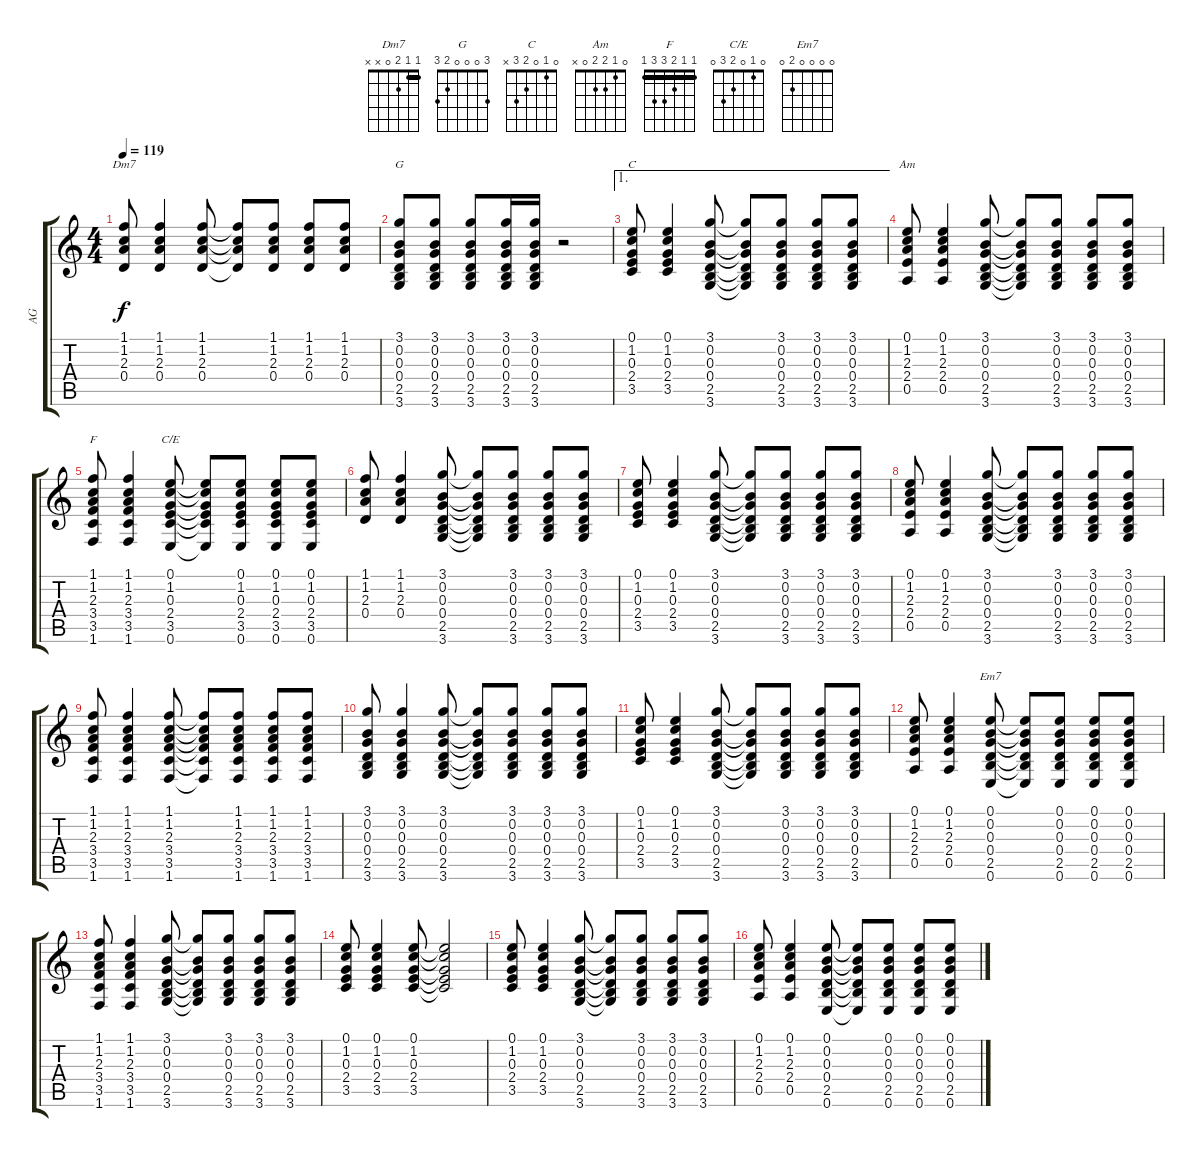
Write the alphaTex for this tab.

\track ("AG" "AG") {instrument acousticguitarsteel}
\staff {score tabs}
\tuning (E4 B3 G3 D3 A2 E2) {hide}
\chord ("Dm7" 1 1 2 0 x x) {barre 1}
\chord ("G" 3 0 0 0 2 3)
\chord ("C" 0 1 0 2 3 x)
\chord ("Am" 0 1 2 2 0 x)
\chord ("F" 1 1 2 3 3 1) {barre 1}
\chord ("C/E" 0 1 0 2 3 0)
\chord ("Em7" 0 0 0 0 2 0)
\ts (4 4)
\tempo 119
\clef g2
\ks c
(1.1 1.2 2.3 0.4).8{ch "Dm7" dy f} (1.1 1.2 2.3 0.4).4 (1.1 1.2 2.3 0.4).8 (1.1{t} 1.2{t} 2.3{t} 0.4{t}).8 (1.1 1.2 2.3 0.4).8 (1.1 1.2 2.3 0.4).8 (1.1 1.2 2.3 0.4).8 |
(3.1 0.2 0.3 0.4 2.5 3.6).8{ch "G"} (3.1 0.2 0.3 0.4 2.5 3.6).8 (3.1 0.2 0.3 0.4 2.5 3.6).8 (3.1 0.2 0.3 0.4 2.5 3.6).16 (3.1 0.2 0.3 0.4 2.5 3.6).16 r.2 |
\ae 1
(0.1 1.2 0.3 2.4 3.5).8{ch "C"} (0.1 1.2 0.3 2.4 3.5).4 (3.1 0.2 0.3 0.4 2.5 3.6).8 (3.1{t} 0.2{t} 0.3{t} 0.4{t} 2.5{t} 3.6{t}).8 (3.1 0.2 0.3 0.4 2.5 3.6).8 (3.1 0.2 0.3 0.4 2.5 3.6).8 (3.1 0.2 0.3 0.4 2.5 3.6).8 |
(0.1 1.2 2.3 2.4 0.5).8{ch "Am"} (0.1 1.2 2.3 2.4 0.5).4 (3.1 0.2 0.3 0.4 2.5 3.6).8 (3.1{t} 0.2{t} 0.3{t} 0.4{t} 2.5{t} 3.6{t}).8 (3.1 0.2 0.3 0.4 2.5 3.6).8 (3.1 0.2 0.3 0.4 2.5 3.6).8 (3.1 0.2 0.3 0.4 2.5 3.6).8 |
(1.1 1.2 2.3 3.4 3.5 1.6).8{ch "F"} (1.1 1.2 2.3 3.4 3.5 1.6).4 (0.1 1.2 0.3 2.4 3.5 0.6).8{ch "C/E"} (0.1{t} 1.2{t} 0.3{t} 2.4{t} 3.5{t} 0.6{t}).8 (0.1 1.2 0.3 2.4 3.5 0.6).8 (0.1 1.2 0.3 2.4 3.5 0.6).8 (0.1 1.2 0.3 2.4 3.5 0.6).8 |
(1.1 1.2 2.3 0.4).8 (1.1 1.2 2.3 0.4).4 (3.1 0.2 0.3 0.4 2.5 3.6).8 (3.1{t} 0.2{t} 0.3{t} 0.4{t} 2.5{t} 3.6{t}).8 (3.1 0.2 0.3 0.4 2.5 3.6).8 (3.1 0.2 0.3 0.4 2.5 3.6).8 (3.1 0.2 0.3 0.4 2.5 3.6).8 |
(0.1 1.2 0.3 2.4 3.5).8 (0.1 1.2 0.3 2.4 3.5).4 (3.1 0.2 0.3 0.4 2.5 3.6).8 (3.1{t} 0.2{t} 0.3{t} 0.4{t} 2.5{t} 3.6{t}).8 (3.1 0.2 0.3 0.4 2.5 3.6).8 (3.1 0.2 0.3 0.4 2.5 3.6).8 (3.1 0.2 0.3 0.4 2.5 3.6).8 |
(0.1 1.2 2.3 2.4 0.5).8 (0.1 1.2 2.3 2.4 0.5).4 (3.1 0.2 0.3 0.4 2.5 3.6).8 (3.1{t} 0.2{t} 0.3{t} 0.4{t} 2.5{t} 3.6{t}).8 (3.1 0.2 0.3 0.4 2.5 3.6).8 (3.1 0.2 0.3 0.4 2.5 3.6).8 (3.1 0.2 0.3 0.4 2.5 3.6).8 |
(1.1 1.2 2.3 3.4 3.5 1.6).8 (1.1 1.2 2.3 3.4 3.5 1.6).4 (1.1 1.2 2.3 3.4 3.5 1.6).8 (1.1{t} 1.2{t} 2.3{t} 3.4{t} 3.5{t} 1.6{t}).8 (1.1 1.2 2.3 3.4 3.5 1.6).8 (1.1 1.2 2.3 3.4 3.5 1.6).8 (1.1 1.2 2.3 3.4 3.5 1.6).8 |
(3.1 0.2 0.3 0.4 2.5 3.6).8 (3.1 0.2 0.3 0.4 2.5 3.6).4 (3.1 0.2 0.3 0.4 2.5 3.6).8 (3.1{t} 0.2{t} 0.3{t} 0.4{t} 2.5{t} 3.6{t}).8 (3.1 0.2 0.3 0.4 2.5 3.6).8 (3.1 0.2 0.3 0.4 2.5 3.6).8 (3.1 0.2 0.3 0.4 2.5 3.6).8 |
(0.1 1.2 0.3 2.4 3.5).8 (0.1 1.2 0.3 2.4 3.5).4 (3.1 0.2 0.3 0.4 2.5 3.6).8 (3.1{t} 0.2{t} 0.3{t} 0.4{t} 2.5{t} 3.6{t}).8 (3.1 0.2 0.3 0.4 2.5 3.6).8 (3.1 0.2 0.3 0.4 2.5 3.6).8 (3.1 0.2 0.3 0.4 2.5 3.6).8 |
(0.1 1.2 2.3 2.4 0.5).8 (0.1 1.2 2.3 2.4 0.5).4 (0.1 0.2 0.3 0.4 2.5 0.6).8{ch "Em7"} (0.1{t} 0.2{t} 0.3{t} 0.4{t} 2.5{t} 0.6{t}).8 (0.1 0.2 0.3 0.4 2.5 0.6).8 (0.1 0.2 0.3 0.4 2.5 0.6).8 (0.1 0.2 0.3 0.4 2.5 0.6).8 |
(1.1 1.2 2.3 3.4 3.5 1.6).8 (1.1 1.2 2.3 3.4 3.5 1.6).4 (3.1 0.2 0.3 0.4 2.5 3.6).8 (3.1{t} 0.2{t} 0.3{t} 0.4{t} 2.5{t} 3.6{t}).8 (3.1 0.2 0.3 0.4 2.5 3.6).8 (3.1 0.2 0.3 0.4 2.5 3.6).8 (3.1 0.2 0.3 0.4 2.5 3.6).8 |
(0.1 1.2 0.3 2.4 3.5).8 (0.1 1.2 0.3 2.4 3.5).4 (0.1 1.2 0.3 2.4 3.5).8 (0.1{t} 1.2{t} 0.3{t} 2.4{t} 3.5{t}).2 |
(0.1 1.2 0.3 2.4 3.5).8 (0.1 1.2 0.3 2.4 3.5).4 (3.1 0.2 0.3 0.4 2.5 3.6).8 (3.1{t} 0.2{t} 0.3{t} 0.4{t} 2.5{t} 3.6{t}).8 (3.1 0.2 0.3 0.4 2.5 3.6).8 (3.1 0.2 0.3 0.4 2.5 3.6).8 (3.1 0.2 0.3 0.4 2.5 3.6).8 |
(0.1 1.2 2.3 2.4 0.5).8 (0.1 1.2 2.3 2.4 0.5).4 (0.1 0.2 0.3 0.4 2.5 0.6).8 (0.1{t} 0.2{t} 0.3{t} 0.4{t} 2.5{t} 0.6{t}).8 (0.1 0.2 0.3 0.4 2.5 0.6).8 (0.1 0.2 0.3 0.4 2.5 0.6).8 (0.1 0.2 0.3 0.4 2.5 0.6).8
